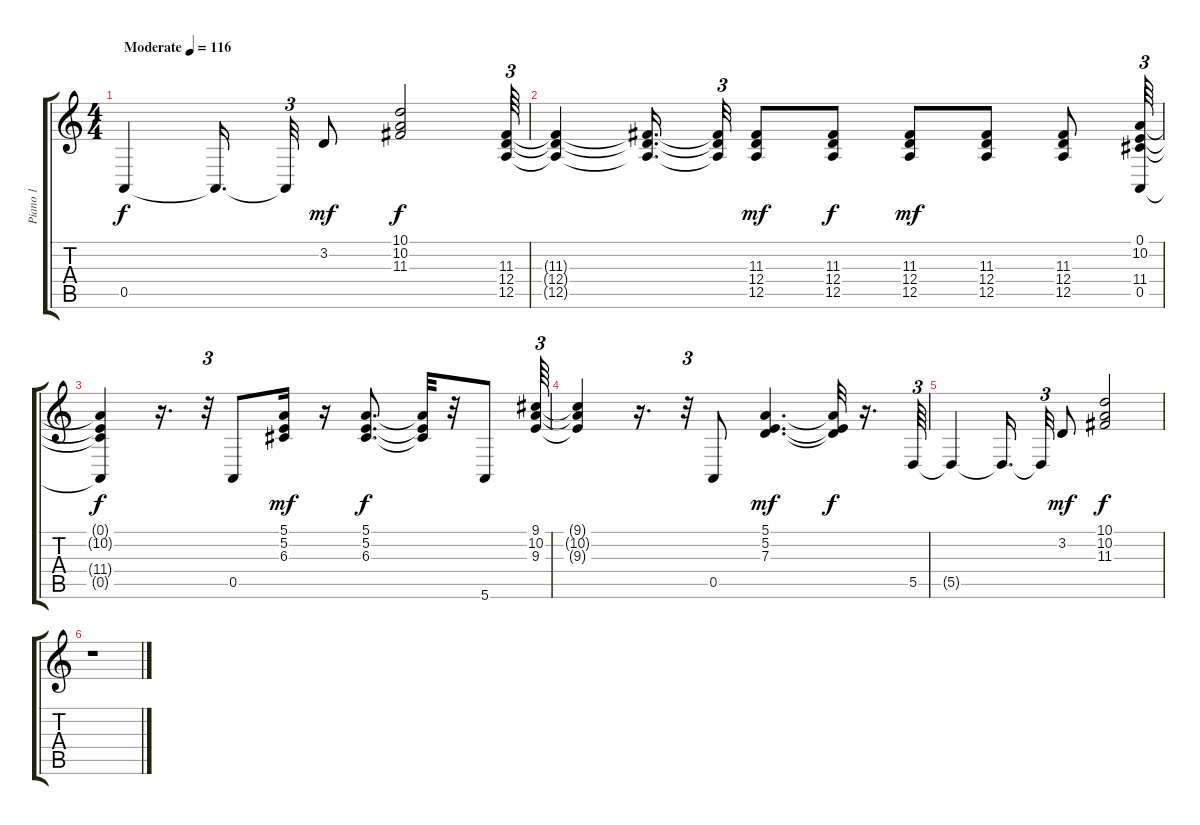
\track ("Piano 1 " "Piano 1 ") {instrument acousticgrandpiano}
\staff {score tabs}
\tuning (E4 B3 G3 D3 A2 E2) {hide}
\ts (4 4)
\tempo (116 "Moderate")
\clef g2
\ks c
0.5.4{dy f instrument acousticgrandpiano} 0.5{t}.16{d} 0.5{t}.32{tu (3 2)} 3.2.8{dy mf volume 10} (10.1 10.2 11.3).2{dy f volume 9} (11.3 12.4 12.5).64{tu (3 2) volume 8} |
(11.3{t} 12.4{t} 12.5{t}).4 (11.3{t} 12.4{t} 12.5{t}).16{d} (11.3{t} 12.4{t} 12.5{t}).32{tu (3 2)} (11.3 12.4 12.5).8{dy mf volume 8} (11.3 12.4 12.5).8{dy f} (11.3 12.4 12.5).8{dy mf} (11.3 12.4 12.5).8{volume 7} (11.3 12.4 12.5).8 (0.1 10.2 11.4 0.5).64{tu (3 2) volume 6} |
(0.1{t} 10.2{t} 11.4{t} 0.5{t}).4{dy f} r.16{d} r.32{tu (3 2)} 0.5.8{volume 6} (5.1 5.2 6.3).16{dy mf volume 5} r.16 (5.1 5.2 6.3).8{d dy f} (5.1{t} 5.2{t} 6.3{t}).32 r.32 5.6.8{volume 4} (9.1 10.2 9.3).64{tu (3 2)} |
(9.1{t} 10.2{t} 9.3{t}).4 r.16{d} r.32{tu (3 2)} 0.5.8{volume 4} (5.1 5.2 7.3).4{d dy mf} (5.1{t} 5.2{t} 7.3{t}).32{dy f} r.16{d} 5.5.64{tu (3 2) volume 2} |
5.5{t}.4 5.5{t}.16{d} 5.5{t}.32{tu (3 2)} 3.2.8{dy mf volume 2} (10.1 10.2 11.3).2{dy f} |
r.1
